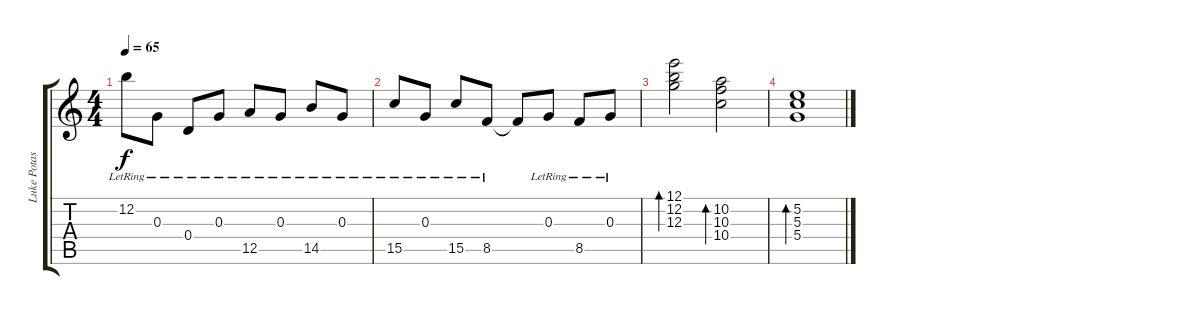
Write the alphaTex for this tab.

\track ("Luke Potashnick" "Luke Potas") {instrument electricguitarjazz}
\staff {score tabs}
\tuning (E4 B3 G3 D3 A2 E2) {hide}
\ts (4 4)
\tempo 65
\clef g2
\ks c
12.2{lr}.8{dy f} 0.3{lr}.8 0.4{lr}.8 0.3{lr}.8 12.5{lr}.8 0.3{lr}.8 14.5{lr}.8 0.3{lr}.8 |
15.5{lr}.8 0.3{lr}.8 15.5{lr}.8 8.5{lr}.8 8.5{t}.8 0.3{lr}.8 8.5{lr}.8 0.3{lr}.8 |
(12.1 12.2 12.3).2{bd 120} (10.2 10.3 10.4).2{bd 120} |
(5.2 5.3 5.4).1{bd 120}
